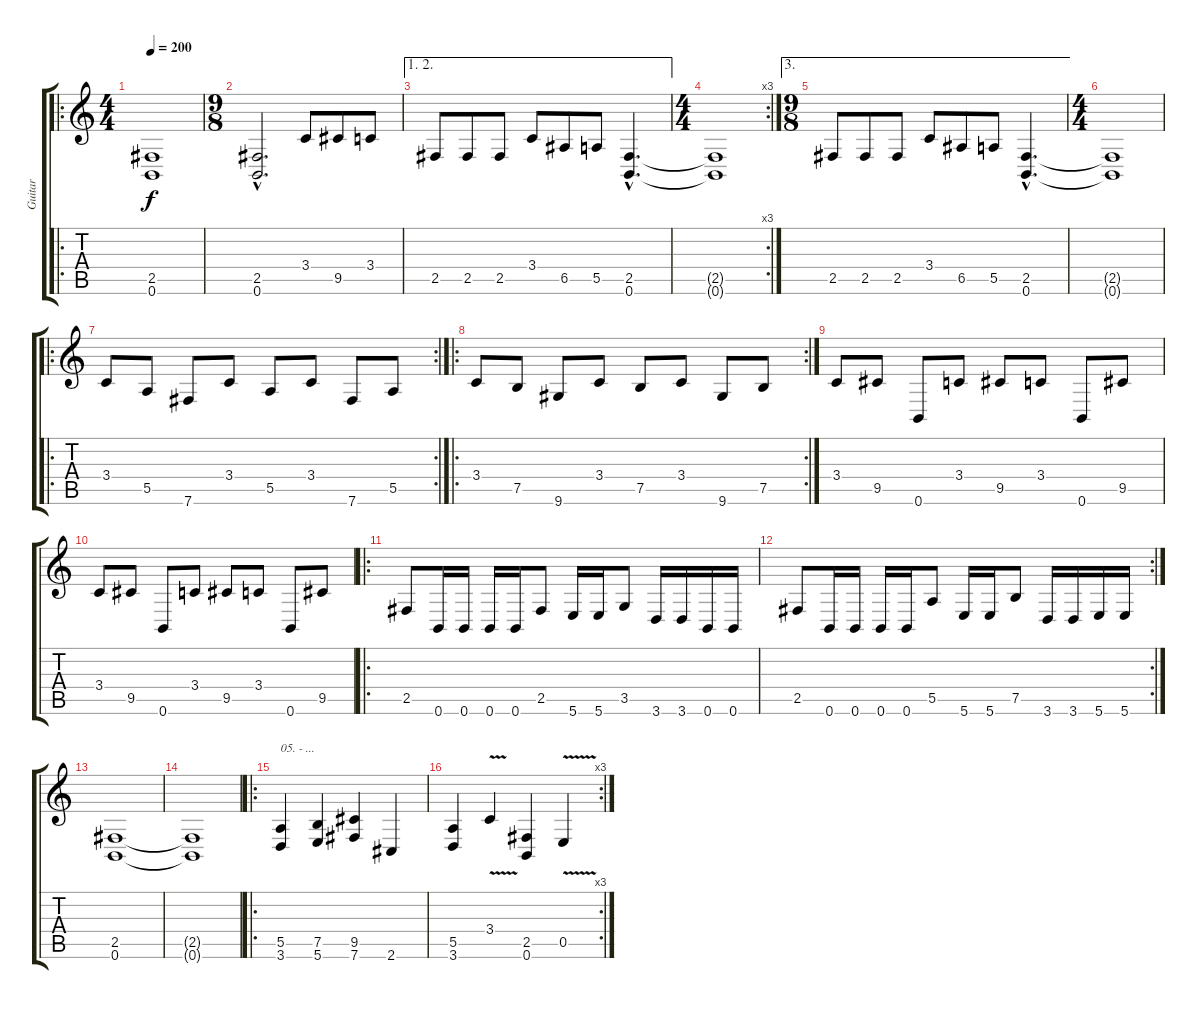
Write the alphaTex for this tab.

\track ("Guitar " "Guitar ") {instrument distortionguitar}
\staff {score tabs}
\tuning (B3 Gb3 D3 A2 E2 B1) {hide}
\ro
\ts (4 4)
\tempo 200
\clef g2
\ks c
(2.5 0.6).1{dy f} |
\ts (9 8)
(2.5{hac} 0.6{hac}).2{d} 3.4.8 9.5.8 3.4.8 |
\ae (1 2)
2.5.8 2.5.8 2.5.8 3.4.8 6.5.8 5.5.8 (2.5{hac} 0.6{hac}).4{d} |
\rc 3
\ts (4 4)
(2.5{t} 0.6{t}).1 |
\ae 3
\ts (9 8)
2.5.8 2.5.8 2.5.8 3.4.8 6.5.8 5.5.8 (2.5{hac} 0.6{hac}).4{d} |
\ts (4 4)
(2.5{t} 0.6{t}).1 |
\ro
\rc 2
3.4.8 5.5.8 7.6.8 3.4.8 5.5.8 3.4.8 7.6.8 5.5.8 |
\ro
\rc 2
3.4.8 7.5.8 9.6.8 3.4.8 7.5.8 3.4.8 9.6.8 7.5.8 |
3.4.8 9.5.8 0.6.8 3.4.8 9.5.8 3.4.8 0.6.8 9.5.8 |
3.4.8 9.5.8 0.6.8 3.4.8 9.5.8 3.4.8 0.6.8 9.5.8 |
\ro
2.5.8 0.6.16 0.6.16 0.6.16 0.6.16 2.5.8 5.6.16 5.6.16 3.5.8 3.6.16 3.6.16 0.6.16 0.6.16 |
\rc 2
2.5.8 0.6.16 0.6.16 0.6.16 0.6.16 5.5.8 5.6.16 5.6.16 7.5.8 3.6.16 3.6.16 5.6.16 5.6.16 |
(2.5 0.6).1 |
(2.5{t} 0.6{t}).1 |
\ro
(5.5 3.6).4{txt "05. - ..."} (7.5 5.6).4 (9.5 7.6).4 2.6.4 |
\rc 3
(5.5 3.6).4 3.4{v}.4 (2.5 0.6).4 0.5{v}.4
